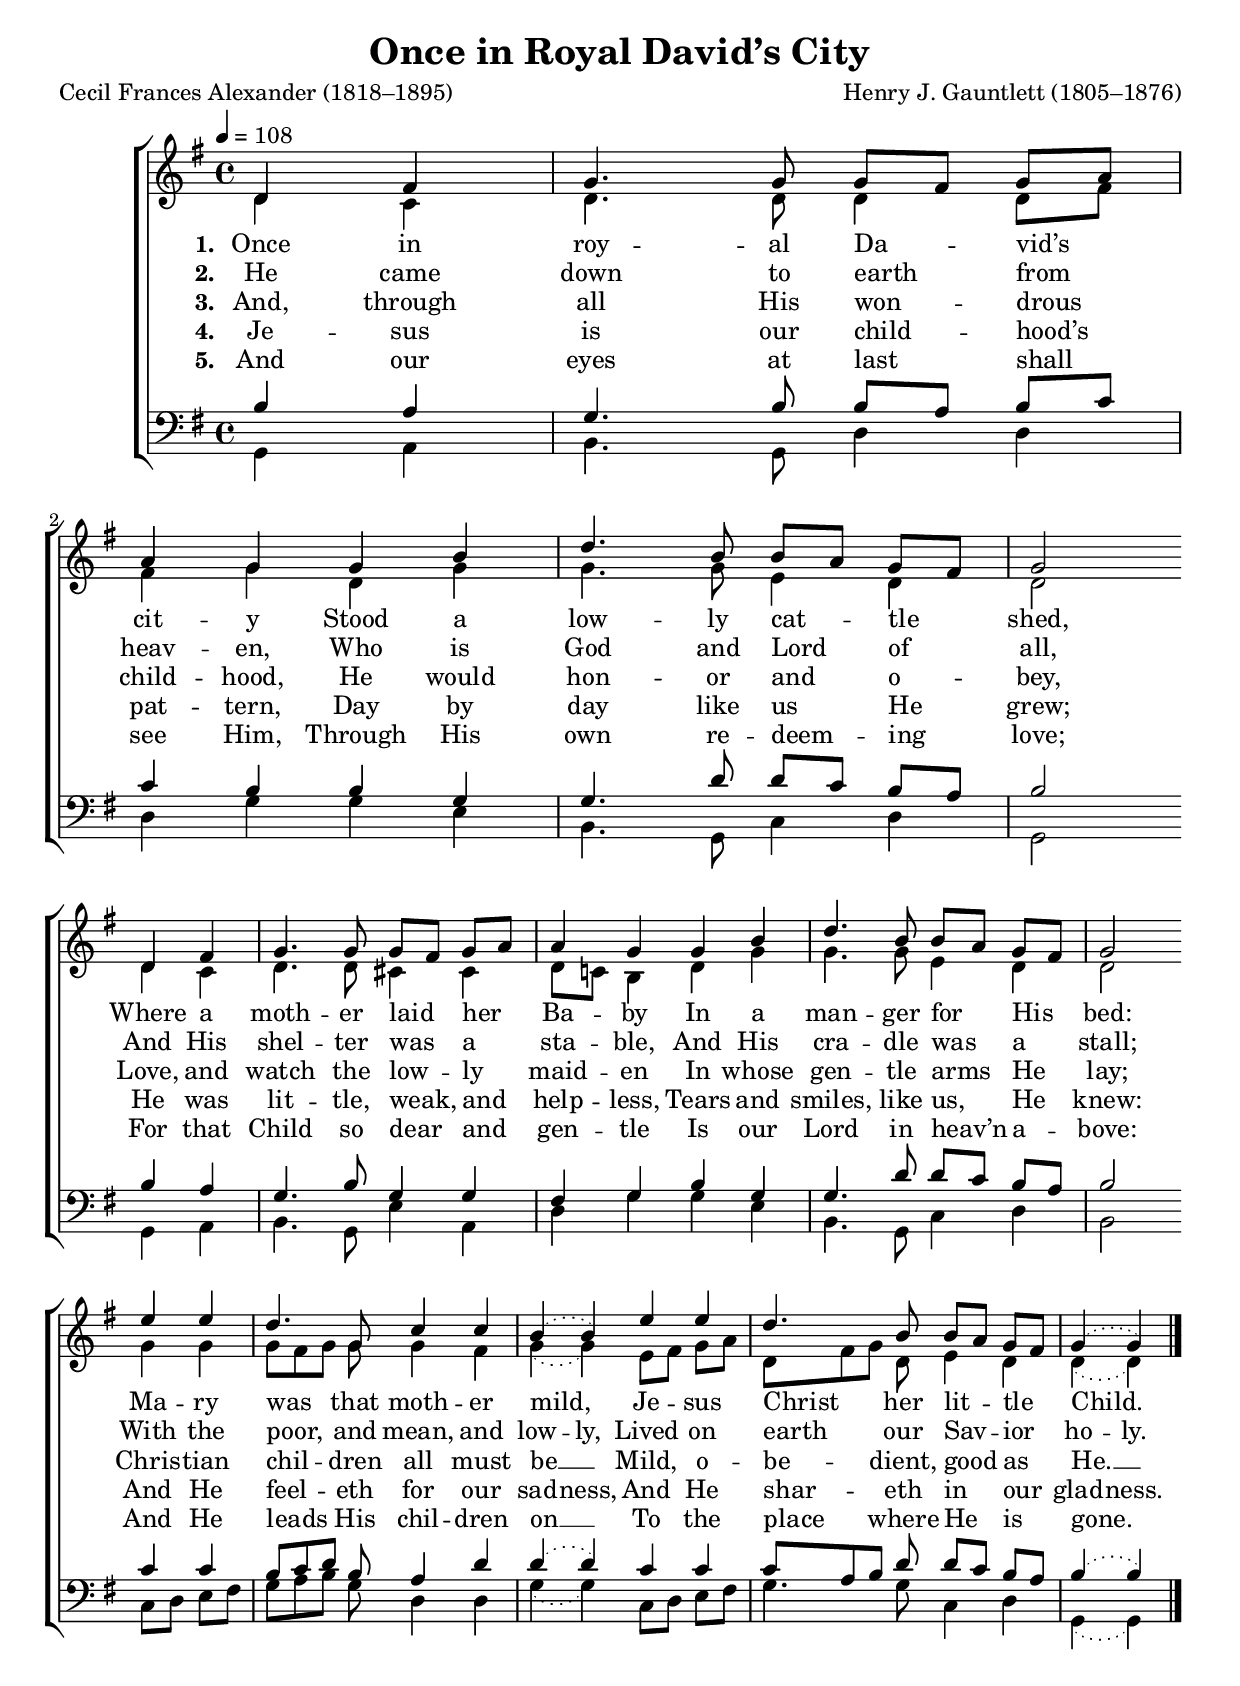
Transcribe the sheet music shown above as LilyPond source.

\version "2.14.2"
\include "util.ly"
\header {
  title = "Once in Royal David’s City"
  poet = "Cecil Frances Alexander (1818–1895)"
  composer = "Henry J. Gauntlett (1805–1876)"
  %tagline = \markup { from \italic {Christmas Carols and Hymns for School and Choir}, 1910}
}

global = {
  \key g \major
  \time 4/4
  \autoBeamOff
  \tempo 4 = 108
}

sopMusic = \relative c' {
  \partial 2 d4 fis |
  g4. g8 g[ fis] g[ a] |
  a4 g g b |
  
  d4. b8 b[ a] g[ fis] |
  g2 \bar""\break d4 fis |
  g4. g8 g[ fis] g[ a] |
  
  a4 g g b |
  d4. b8 b[ a] g[ fis] |
  g2 \bar""\break e'4 e |
  
  d4. g,8 c4 c |
  \slurDotted b4( b) e e |
  \slurSolid d4. b8 b[ a] g[ fis] |
  \partial 2 \slurDotted g4( g) \bar "|."
}
sopWords = \lyricmode {
  
}

altoMusic = \relative c' {
  d4 c |
  d4. d8 d4 d8[ fis] |
  fis4 g d g |
  g4. g8 e4 d |
  d2 d4 c |
  
  d4. d8 cis4 cis |
  d8[ c!] b4 d g |
  g4. g8 e4 d |
  d2 g4 g |
  
  g8[ fis g] g g4 fis |
  \slurDotted g4( g) e8[ fis] g[ a] |
  d,[ fis g] d e4 d |
  d( d) \bar "|."
}
altoWords = \lyricmode {
  \dropLyricsIX
  \set stanza = #"1. "
  \set ignoreMelismata = ##t
  Once in roy -- al Da -- _ vid’s _ cit -- y
  Stood a low -- ly cat -- _ tle _ shed,
  Where a moth -- er laid _ her _ Ba -- by
  In a man -- ger for _ His _ bed:
  \set associatedVoice = "tenors"
  Ma -- ry was _ _ that moth -- er mild, _
  Je -- sus Christ _ _ her lit -- _ tle _ Child. _
}
altoWordsII = \lyricmode {
  \dropLyricsIX
  \set stanza = #"2. "
  \set ignoreMelismata = ##t
  He came down to earth _ from _ heav -- en,
  Who is God and Lord _ of _ all,
  And His shel -- ter was _ a _ sta -- ble,
  And His cra -- dle was _ a _ stall;
  \set associatedVoice = "tenors"
  With the poor, _ _ and mean, and low -- ly,
  Lived on earth _ _ our Sav -- _ ior _ ho -- ly.
}
altoWordsIII = \lyricmode {
  \dropLyricsIX
  \set stanza = #"3. "
  And, through all His won -- drous child -- hood,
    He would hon -- or and o -- bey,
  Love, and watch the low -- ly maid -- en
    In whose gen -- tle arms He lay;
  \set associatedVoice = "tenors"
  Chris -- tian chil -- dren all must be __
  Mild, o -- be -- dient, good as He. __
}
altoWordsIV = \lyricmode {
  \dropLyricsIX
  \set stanza = #"4. "
  \set ignoreMelismata = ##t
  Je -- sus is our child -- _ hood’s _ pat -- tern,
  Day by day like us _ He _ grew;
  He was lit -- tle, weak, _ and _ help -- less,
  Tears and smiles, like us, _ He _ knew:
  \set associatedVoice = "tenors"
  And He feel -- _ _ eth for our sad -- ness,
  And He shar -- _ _ eth in _ our _ glad -- ness.
}
altoWordsV = \lyricmode {
  \dropLyricsIX
  \set ignoreMelismata = ##t
  \set stanza = #"5. "
  And our eyes at last _ shall _ see Him,
  Through His own re -- deem -- _ ing _ love;
  For that Child so dear _ and _ gen -- tle
  Is our Lord in heav’n _ a -- _ bove:
  \set associatedVoice = "tenors"
  And He leads _ _ His chil -- dren on __ _
  To the place _ _ where He _ is _ gone. _
}

tenorMusic = \relative c' {
  b4 a |
  g4. b8 b[ a] b[ c] |
  c4 b b g |
  g4. d'8 d[ c] b[ a] |
  b2 b4 a |
  
  g4. b8 g4 g |
  fis g b g |
  g4. d'8 d[ c] b[ a] |
  b2 c4 c |
  
  b8[ c d] b a4 d |
  \slurDotted d4( d) c c |
  c8[ a b] d d[ c] b[ a] |
  b4( b) \bar "|."
}
tenorWords = \lyricmode {

}

bassMusic = \relative c {
  g4 a |
  b4. g8 d'4 d |
  d g g e |
  b4. g8 c4 d |
  g,2 g4 a |
  
  b4. g8 e'4 a, |
  d g g e |
  b4. g8 c4 d |
  b2 c8[ d] e[ fis] |
  
  g[ a b] g d4 d |  
  \slurDotted g4( g) c,8[ d] e[ fis] |
  g4. g8 c,4 d |
  g,( g) \bar "|."
}
bassWords = \lyricmode {

}

\score {
  <<
   \new ChoirStaff <<
%    \new Lyrics = sopranos \with { \override VerticalAxisGroup #'nonstaff-relatedstaff-spacing = #'((basic-distance . 1)) }
    \new Staff = women <<
      \new Voice = "sopranos" { \voiceOne << \global \sopMusic >> }
      \new Voice = "altos" { \voiceTwo << \global \altoMusic >> }
    >>
   \new Staff = men <<
      \clef bass
      \new Voice = "tenors" { \voiceOne << \global \tenorMusic >> }
      \new Voice = "basses" { \voiceTwo << \global \bassMusic >> }
    >>
    \new Lyrics \with { alignAboveContext = #"women" } \lyricsto "sopranos" \sopWords
    \new Lyrics = "altosV"  \with { alignBelowContext = #"women" } \lyricsto "sopranos" \altoWordsV
    \new Lyrics = "altosIV"  \with { alignBelowContext = #"women" } \lyricsto "sopranos" \altoWordsIV
    \new Lyrics = "altosIII"  \with { alignBelowContext = #"women" } \lyricsto "sopranos" \altoWordsIII
    \new Lyrics = "altosII"  \with { alignBelowContext = #"women" } \lyricsto "sopranos" \altoWordsII
    \new Lyrics = "altos"  \with { alignBelowContext = #"women" \override VerticalAxisGroup #'nonstaff-relatedstaff-spacing = #'((padding . -0.5)) } \lyricsto "sopranos" \altoWords
    \new Lyrics \with { alignAboveContext = #"men" \override VerticalAxisGroup #'nonstaff-relatedstaff-spacing = #'((basic-distance . 1)) } \lyricsto "tenors" \tenorWords
    \new Lyrics \with { alignBelowContext = #"men" \override VerticalAxisGroup #'nonstaff-relatedstaff-spacing = #'((basic-distance . 1)) } \lyricsto "basses" \bassWords
  >>
%    \new PianoStaff << \new Staff { \new Voice { \pianoRH } } \new Staff { \clef "bass" \pianoLH } >>
  >>
  \layout { }
  \midi {
    \tempo 4 = 108
    \set Staff.midiInstrument = "flute"
  
    \context {
      \Voice
      \remove "Dynamic_performer"
    }
  }
}
